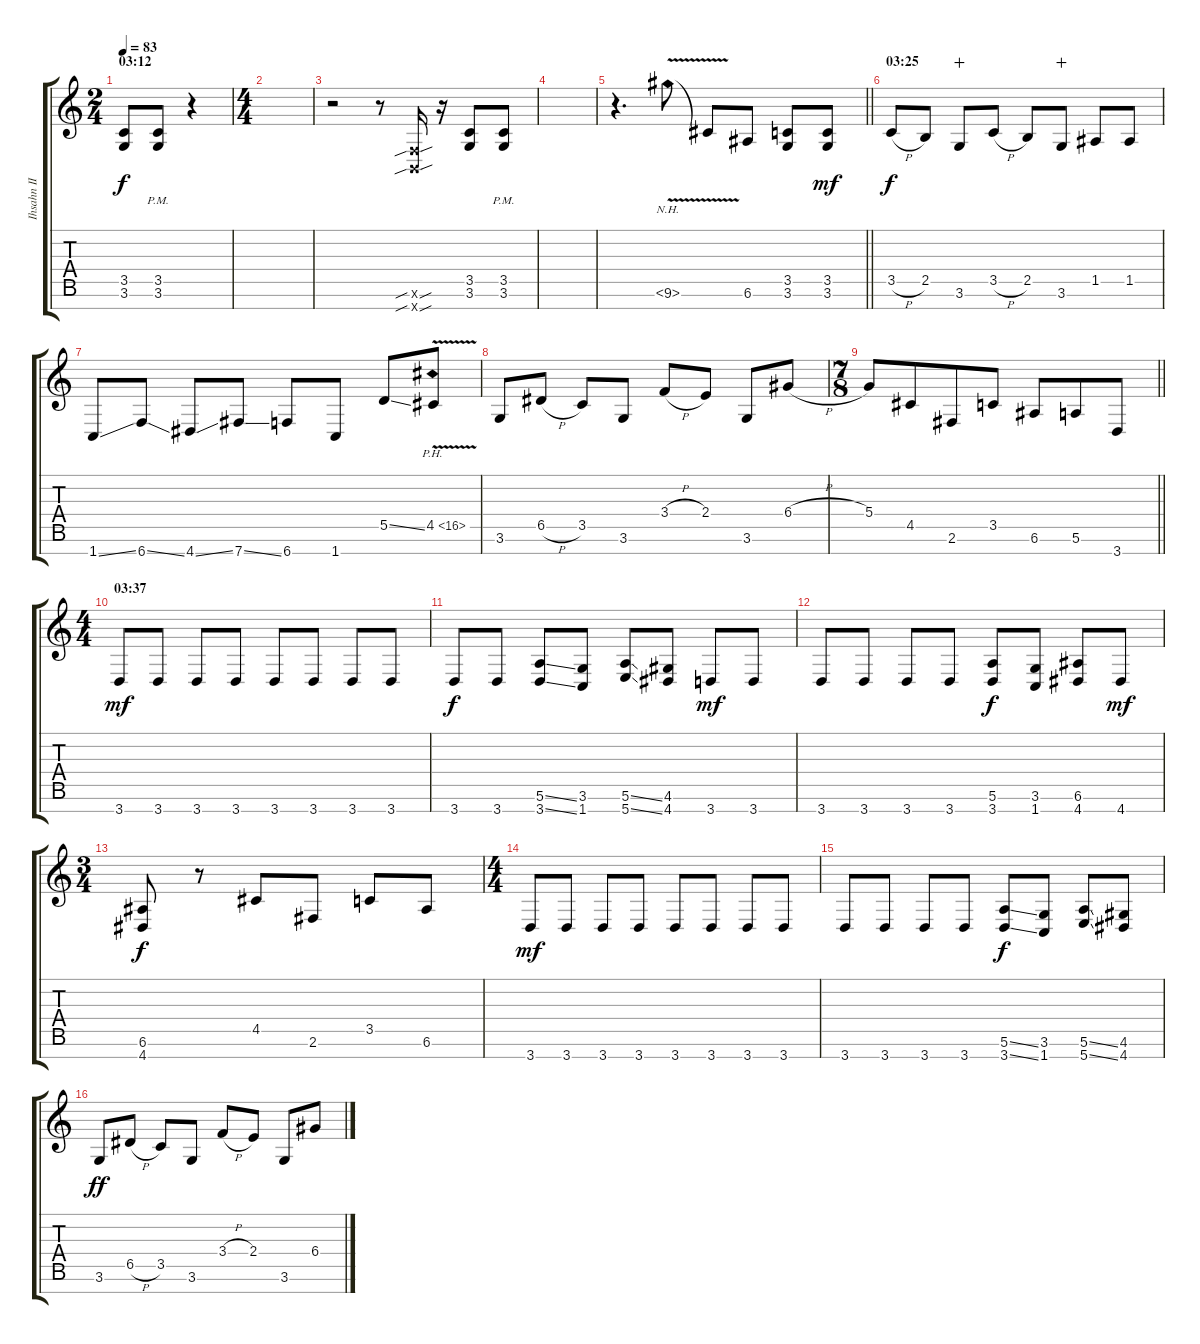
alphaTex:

\track ("Ihsahn II" "Ihsahn II") {instrument overdrivenguitar}
\staff {score tabs}
\tuning (E4 B3 G3 D3 A2 E2 B1) {hide}
\ts (2 4)
\section ("" "03:12")
\tempo 83
\clef g2
\ks c
(3.5 3.6).8{dy f} (3.5{pm} 3.6{pm}).8 r.4 |
\ts (4 4)
|
r.2 r.8 (1.6{sib sou x} 0.7{sib sou x}).16 r.16 (3.5 3.6).8 (3.5{pm} 3.6{pm}).8 |
|
\barLineRight lightlight
r.4{d} 9.6{nh v}.8 9.6{t}.8 6.6.8 (3.5 3.6).8 (3.5 3.6).8{dy mf} |
\section ("" "03:25")
3.5{h}.8{dy f} 2.5.8 3.6.8{wahc} 3.5{h}.8 2.5.8 3.6.8{wahc} 1.5.8 1.5.8 |
1.7{ss}.8 6.7{ss}.8 4.7{ss}.8 7.7{ss}.8 6.7.8 1.7.8 5.5{ss}.8 4.5{ph 12 v}.8 |
3.6.8 6.5{h}.8 3.5.8 3.6.8 3.4{h}.8 2.4.8 3.6.8 6.4{h}.8 |
\ts (7 8)
\barLineRight lightlight
5.4.8 4.5.8 2.6.8 3.5.8 6.6.8 5.6.8 3.7.8 |
\ts (4 4)
\section ("" "03:37")
3.7.8{dy mf} 3.7.8 3.7.8 3.7.8 3.7.8 3.7.8 3.7.8 3.7.8 |
3.7.8{dy f} 3.7.8 (5.6{ss} 3.7{ss}).8 (3.6 1.7).8 (5.6{ss} 5.7{ss}).8 (4.6 4.7).8 3.7.8{dy mf} 3.7.8 |
3.7.8 3.7.8 3.7.8 3.7.8 (5.6 3.7).8{dy f} (3.6 1.7).8 (6.6 4.7).8 4.7.8{dy mf} |
\ts (3 4)
(6.6 4.7).8{dy f} r.8 4.5.8 2.6.8 3.5.8 6.6.8 |
\ts (4 4)
3.7.8{dy mf} 3.7.8 3.7.8 3.7.8 3.7.8 3.7.8 3.7.8 3.7.8 |
3.7.8 3.7.8 3.7.8 3.7.8 (5.6{ss} 3.7{ss}).8{dy f} (3.6 1.7).8 (5.6{ss} 5.7{ss}).8 (4.6 4.7).8 |
3.6.8{dy ff} 6.5{h}.8 3.5.8 3.6.8 3.4{h}.8 2.4.8 3.6.8 6.4{h}.8
